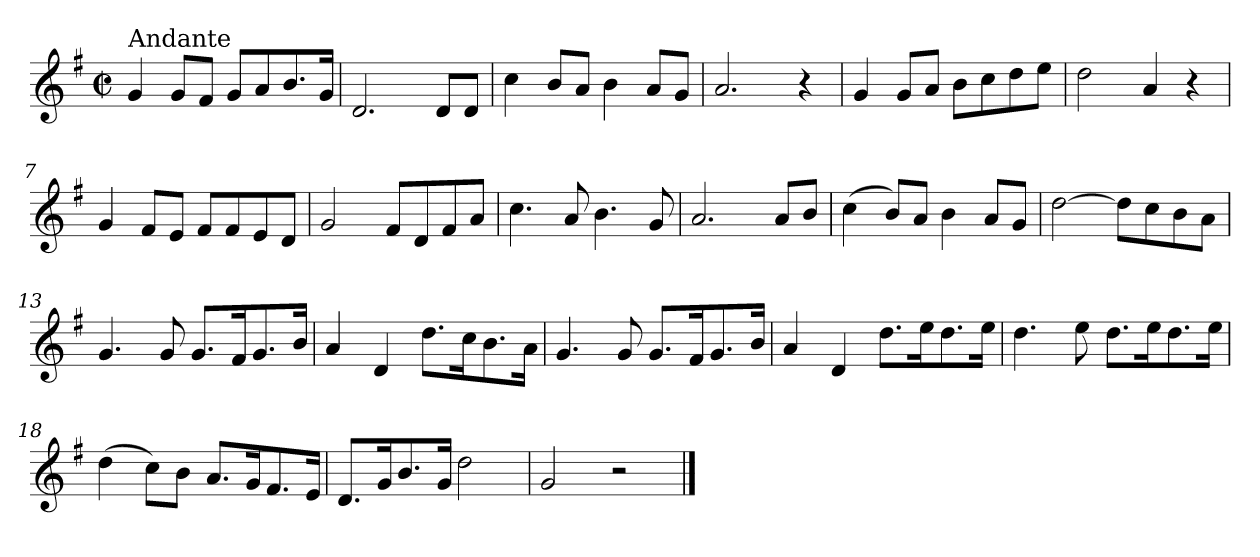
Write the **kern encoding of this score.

**kern
*part1
*staff1
*clefG2
*k[f#]
*G:
*M2/2
*met(c|)
=1
!LO:TX:a:t=Andante
4g/
8g/L
8f#/J
8g/L
8a/
8.b/
16g/Jk
=2
2.d/
8d/L
8d/J
=3
4cc\
8b/L
8a/J
4b\
8a/L
8g/J
=4
2.a/
4r
=5
4g/
8g/L
8a/J
8b\L
8cc\
8dd\
8ee\J
!!LO:LB:g=z
=6
2dd\
4a/
4r
=7
4g/
8f#/L
8e/J
8f#/L
8f#/
8e/
8d/J
=8
2g/
8f#/L
8d/
8f#/
8a/J
=9
4.cc\
8a/
4.b\
8g/
=10
2.a/
8a/L
8b/J
!!LO:LB:g=z
=11
(>4cc\
8b/L)
8a/J
4b\
8a/L
8g/J
=12
[2dd\
8dd\L]
8cc\
8b\
8a\J
=13
4.g/
8g/
8.g/L
16f#/K
8.g/
16b/Jk
=14
4a/
4d/
8.dd\L
16cc\K
8.b\
16a\Jk
=15
4.g/
8g/
8.g/L
16f#/K
8.g/
16b/Jk
!!LO:LB:g=z
=16
4a/
4d/
8.dd\L
16ee\K
8.dd\
16ee\Jk
=17
4.dd\
8ee\
8.dd\L
16ee\K
8.dd\
16ee\Jk
=18
(>4dd\
8cc\L)
8b\J
8.a/L
16g/K
8.f#/
16e/Jk
=19
8.d/L
16g/K
8.b/
16g/Jk
2dd\
=20
2g/
2r
==
*-
